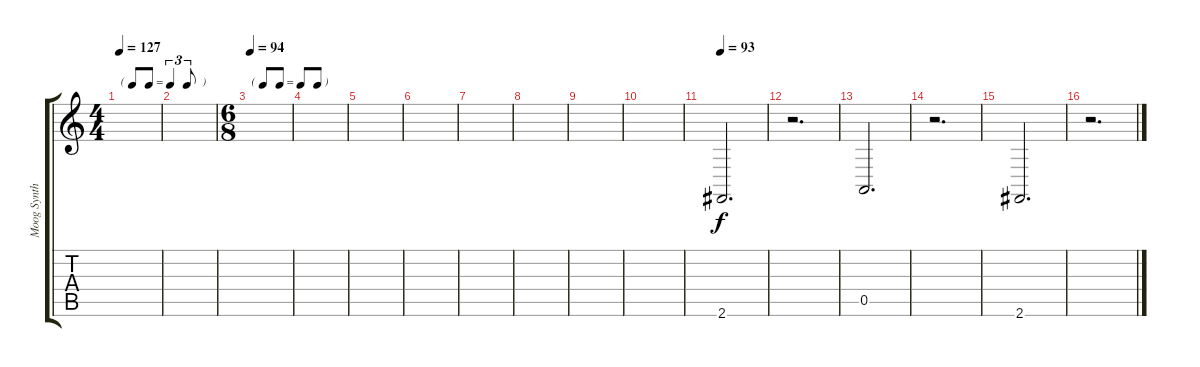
\track ("Moog Synthesizer 2 [Per Wiberg]" "Moog Synth") {instrument voiceoohs}
\staff {score tabs}
\tuning (E4 B3 G3 D3 A2 E2) {hide}
\ts (4 4)
\tf triplet8th
\tempo 127
\clef g2
\ks c
|
|
\ts (6 8)
\tf none
\tempo 94
|
|
|
|
|
|
|
|
\tempo 93
2.6.2{d} |
r.2{d} |
0.5.2{d} |
r.2{d} |
2.6.2{d} |
r.2{d}
